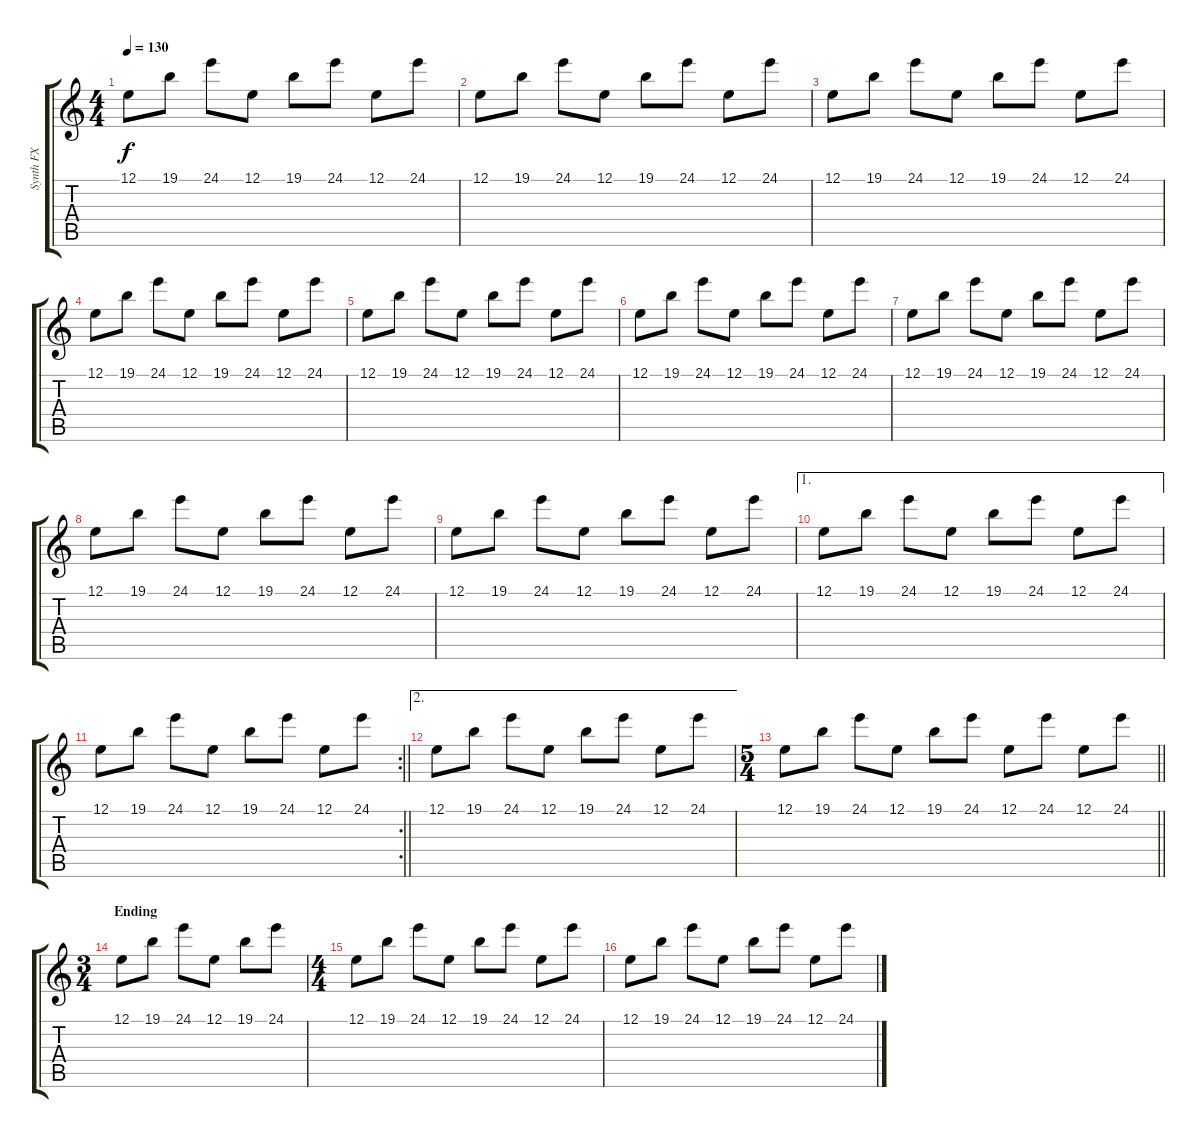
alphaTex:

\track ("Synth FX" "Synth FX") {instrument pad5bowed}
\staff {score tabs}
\tuning (E4 B3 G3 D3 A2 E2) {hide}
\ts (4 4)
\tempo 130
\clef g2
\ks c
12.1.8{dy f} 19.1.8 24.1.8 12.1.8 19.1.8 24.1.8 12.1.8 24.1.8 |
12.1.8 19.1.8 24.1.8 12.1.8 19.1.8 24.1.8 12.1.8 24.1.8 |
12.1.8 19.1.8 24.1.8 12.1.8 19.1.8 24.1.8 12.1.8 24.1.8 |
12.1.8 19.1.8 24.1.8 12.1.8 19.1.8 24.1.8 12.1.8 24.1.8 |
12.1.8 19.1.8 24.1.8 12.1.8 19.1.8 24.1.8 12.1.8 24.1.8 |
12.1.8 19.1.8 24.1.8 12.1.8 19.1.8 24.1.8 12.1.8 24.1.8 |
12.1.8 19.1.8 24.1.8 12.1.8 19.1.8 24.1.8 12.1.8 24.1.8 |
12.1.8 19.1.8 24.1.8 12.1.8 19.1.8 24.1.8 12.1.8 24.1.8 |
12.1.8 19.1.8 24.1.8 12.1.8 19.1.8 24.1.8 12.1.8 24.1.8 |
\ae 1
12.1.8 19.1.8 24.1.8 12.1.8 19.1.8 24.1.8 12.1.8 24.1.8 |
\rc 2
\barLineRight lightlight
12.1.8 19.1.8 24.1.8 12.1.8 19.1.8 24.1.8 12.1.8 24.1.8 |
\ae 2
12.1.8 19.1.8 24.1.8 12.1.8 19.1.8 24.1.8 12.1.8 24.1.8 |
\ts (5 4)
\barLineRight lightlight
12.1.8 19.1.8 24.1.8 12.1.8 19.1.8 24.1.8 12.1.8 24.1.8 12.1.8 24.1.8 |
\ts (3 4)
\section ("" "Ending")
12.1.8 19.1.8 24.1.8 12.1.8 19.1.8 24.1.8 |
\ts (4 4)
12.1.8 19.1.8 24.1.8 12.1.8 19.1.8 24.1.8 12.1.8 24.1.8 |
12.1.8 19.1.8 24.1.8 12.1.8 19.1.8 24.1.8 12.1.8 24.1.8
